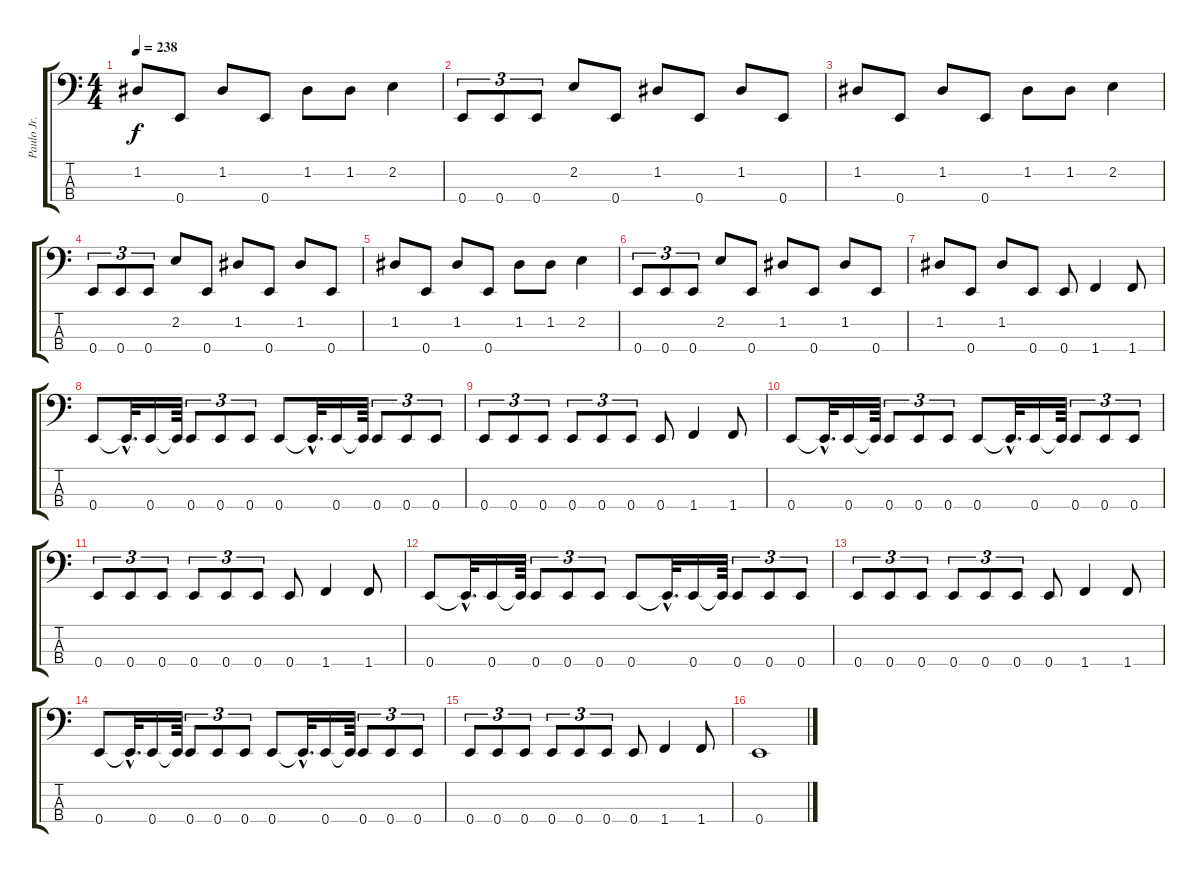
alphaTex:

\track ("Paulo Jr." "Paulo Jr.") {instrument electricbasspick}
\staff {score tabs}
\tuning (G2 D2 A1 E1) {hide}
\ts (4 4)
\tempo 238
\clef f4
\ks c
1.2.8{dy f} 0.4.8 1.2.8 0.4.8 1.2.8 1.2.8 2.2.4 |
0.4.8{tu (3 2)} 0.4.8{tu (3 2)} 0.4.8{tu (3 2)} 2.2.8 0.4.8 1.2.8 0.4.8 1.2.8 0.4.8 |
1.2.8 0.4.8 1.2.8 0.4.8 1.2.8 1.2.8 2.2.4 |
0.4.8{tu (3 2)} 0.4.8{tu (3 2)} 0.4.8{tu (3 2)} 2.2.8 0.4.8 1.2.8 0.4.8 1.2.8 0.4.8 |
1.2.8 0.4.8 1.2.8 0.4.8 1.2.8 1.2.8 2.2.4 |
0.4.8{tu (3 2)} 0.4.8{tu (3 2)} 0.4.8{tu (3 2)} 2.2.8 0.4.8 1.2.8 0.4.8 1.2.8 0.4.8 |
1.2.8 0.4.8 1.2.8 0.4.8 0.4.8 1.4.4 1.4.8 |
0.4.8 0.4{hac t}.32{d} 0.4.16 0.4{t}.64 0.4.8{tu (3 2)} 0.4.8{tu (3 2)} 0.4.8{tu (3 2)} 0.4.8 0.4{hac t}.32{d} 0.4.16 0.4{t}.64 0.4.8{tu (3 2)} 0.4.8{tu (3 2)} 0.4.8{tu (3 2)} |
0.4.8{tu (3 2)} 0.4.8{tu (3 2)} 0.4.8{tu (3 2)} 0.4.8{tu (3 2)} 0.4.8{tu (3 2)} 0.4.8{tu (3 2)} 0.4.8 1.4.4 1.4.8 |
0.4.8 0.4{hac t}.32{d} 0.4.16 0.4{t}.64 0.4.8{tu (3 2)} 0.4.8{tu (3 2)} 0.4.8{tu (3 2)} 0.4.8 0.4{hac t}.32{d} 0.4.16 0.4{t}.64 0.4.8{tu (3 2)} 0.4.8{tu (3 2)} 0.4.8{tu (3 2)} |
0.4.8{tu (3 2)} 0.4.8{tu (3 2)} 0.4.8{tu (3 2)} 0.4.8{tu (3 2)} 0.4.8{tu (3 2)} 0.4.8{tu (3 2)} 0.4.8 1.4.4 1.4.8 |
0.4.8 0.4{hac t}.32{d} 0.4.16 0.4{t}.64 0.4.8{tu (3 2)} 0.4.8{tu (3 2)} 0.4.8{tu (3 2)} 0.4.8 0.4{hac t}.32{d} 0.4.16 0.4{t}.64 0.4.8{tu (3 2)} 0.4.8{tu (3 2)} 0.4.8{tu (3 2)} |
0.4.8{tu (3 2)} 0.4.8{tu (3 2)} 0.4.8{tu (3 2)} 0.4.8{tu (3 2)} 0.4.8{tu (3 2)} 0.4.8{tu (3 2)} 0.4.8 1.4.4 1.4.8 |
0.4.8 0.4{hac t}.32{d} 0.4.16 0.4{t}.64 0.4.8{tu (3 2)} 0.4.8{tu (3 2)} 0.4.8{tu (3 2)} 0.4.8 0.4{hac t}.32{d} 0.4.16 0.4{t}.64 0.4.8{tu (3 2)} 0.4.8{tu (3 2)} 0.4.8{tu (3 2)} |
0.4.8{tu (3 2)} 0.4.8{tu (3 2)} 0.4.8{tu (3 2)} 0.4.8{tu (3 2)} 0.4.8{tu (3 2)} 0.4.8{tu (3 2)} 0.4.8 1.4.4 1.4.8 |
0.4.1
